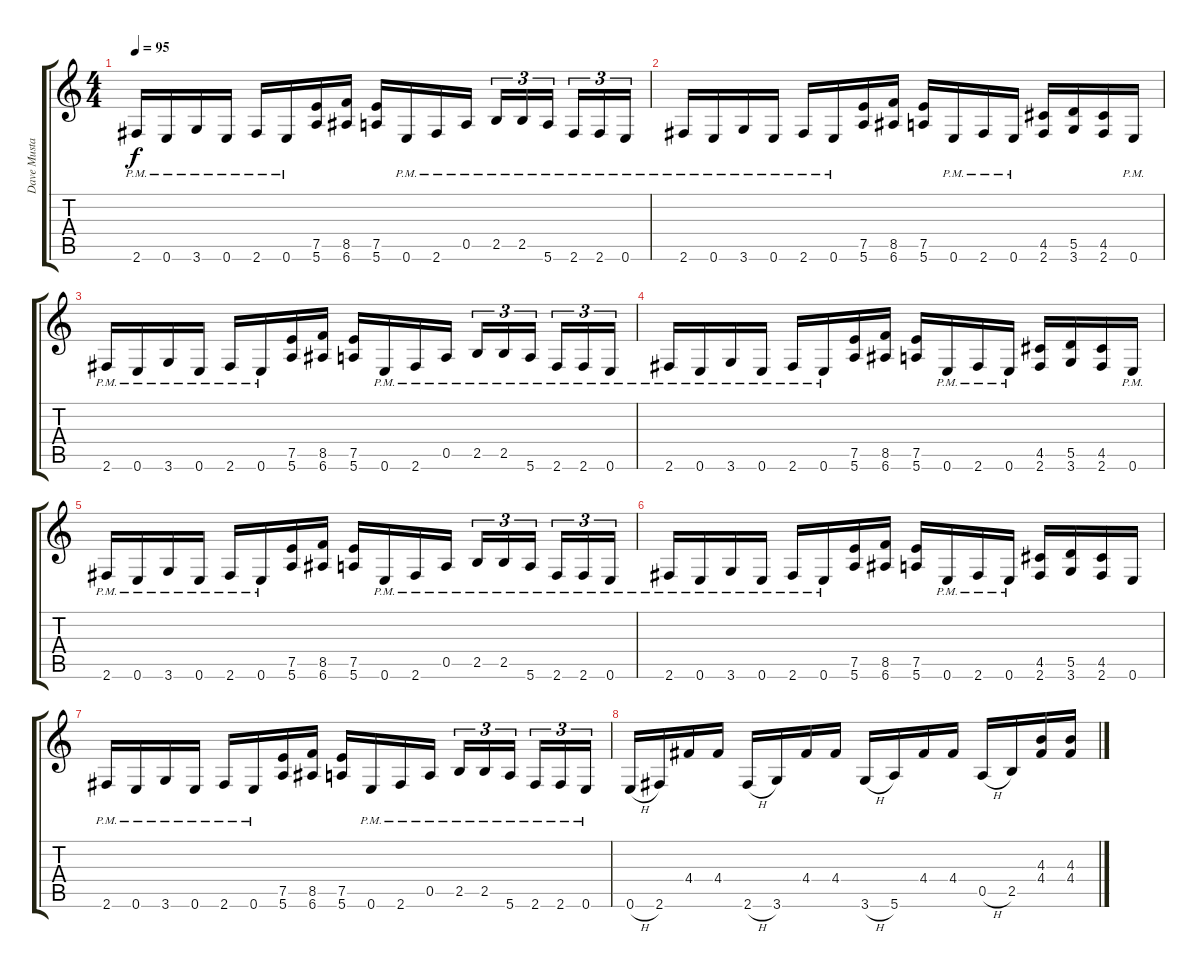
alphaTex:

\track ("Dave Mustaine" "Dave Musta") {instrument distortionguitar}
\staff {score tabs}
\tuning (E4 B3 G3 D3 A2 E2) {hide}
\ts (4 4)
\tempo 95
\clef g2
\ks c
2.6{pm}.16{dy f} 0.6{pm}.16 3.6{pm}.16 0.6{pm}.16 2.6{pm}.16 0.6{pm}.16 (7.5 5.6).16 (8.5 6.6).16 (7.5 5.6).16 0.6{pm}.16 2.6{pm}.16 0.5{pm}.16 2.5{pm}.16{tu (3 2)} 2.5{pm}.16{tu (3 2)} 5.6{pm}.16{tu (3 2) beam splitsecondary} 2.6{pm}.16{tu (3 2)} 2.6{pm}.16{tu (3 2)} 0.6{pm}.16{tu (3 2)} |
2.6{pm}.16 0.6{pm}.16 3.6{pm}.16 0.6{pm}.16 2.6{pm}.16 0.6{pm}.16 (7.5 5.6).16 (8.5 6.6).16 (7.5 5.6).16 0.6{pm}.16 2.6{pm}.16 0.6{pm}.16 (4.5 2.6).16 (5.5 3.6).16 (4.5 2.6).16 0.6{pm}.16 |
2.6{pm}.16 0.6{pm}.16 3.6{pm}.16 0.6{pm}.16 2.6{pm}.16 0.6{pm}.16 (7.5 5.6).16 (8.5 6.6).16 (7.5 5.6).16 0.6{pm}.16 2.6{pm}.16 0.5{pm}.16 2.5{pm}.16{tu (3 2)} 2.5{pm}.16{tu (3 2)} 5.6{pm}.16{tu (3 2) beam splitsecondary} 2.6{pm}.16{tu (3 2)} 2.6{pm}.16{tu (3 2)} 0.6{pm}.16{tu (3 2)} |
2.6{pm}.16 0.6{pm}.16 3.6{pm}.16 0.6{pm}.16 2.6{pm}.16 0.6{pm}.16 (7.5 5.6).16 (8.5 6.6).16 (7.5 5.6).16 0.6{pm}.16 2.6{pm}.16 0.6{pm}.16 (4.5 2.6).16 (5.5 3.6).16 (4.5 2.6).16 0.6{pm}.16 |
2.6{pm}.16 0.6{pm}.16 3.6{pm}.16 0.6{pm}.16 2.6{pm}.16 0.6{pm}.16 (7.5 5.6).16 (8.5 6.6).16 (7.5 5.6).16 0.6{pm}.16 2.6{pm}.16 0.5{pm}.16 2.5{pm}.16{tu (3 2)} 2.5{pm}.16{tu (3 2)} 5.6{pm}.16{tu (3 2) beam splitsecondary} 2.6{pm}.16{tu (3 2)} 2.6{pm}.16{tu (3 2)} 0.6{pm}.16{tu (3 2)} |
2.6{pm}.16 0.6{pm}.16 3.6{pm}.16 0.6{pm}.16 2.6{pm}.16 0.6{pm}.16 (7.5 5.6).16 (8.5 6.6).16 (7.5 5.6).16 0.6{pm}.16 2.6{pm}.16 0.6{pm}.16 (4.5 2.6).16 (5.5 3.6).16 (4.5 2.6).16 0.6.16 |
2.6{pm}.16 0.6{pm}.16 3.6{pm}.16 0.6{pm}.16 2.6{pm}.16 0.6{pm}.16 (7.5 5.6).16 (8.5 6.6).16 (7.5 5.6).16 0.6{pm}.16 2.6{pm}.16 0.5{pm}.16 2.5{pm}.16{tu (3 2)} 2.5{pm}.16{tu (3 2)} 5.6{pm}.16{tu (3 2) beam splitsecondary} 2.6{pm}.16{tu (3 2)} 2.6{pm}.16{tu (3 2)} 0.6{pm}.16{tu (3 2)} |
0.6{h}.16 2.6.16 4.4.16 4.4.16 2.6{h}.16 3.6.16 4.4.16 4.4.16 3.6{h}.16 5.6.16 4.4.16 4.4.16 0.5{h}.16 2.5.16 (4.3 4.4).16 (4.3 4.4).16
